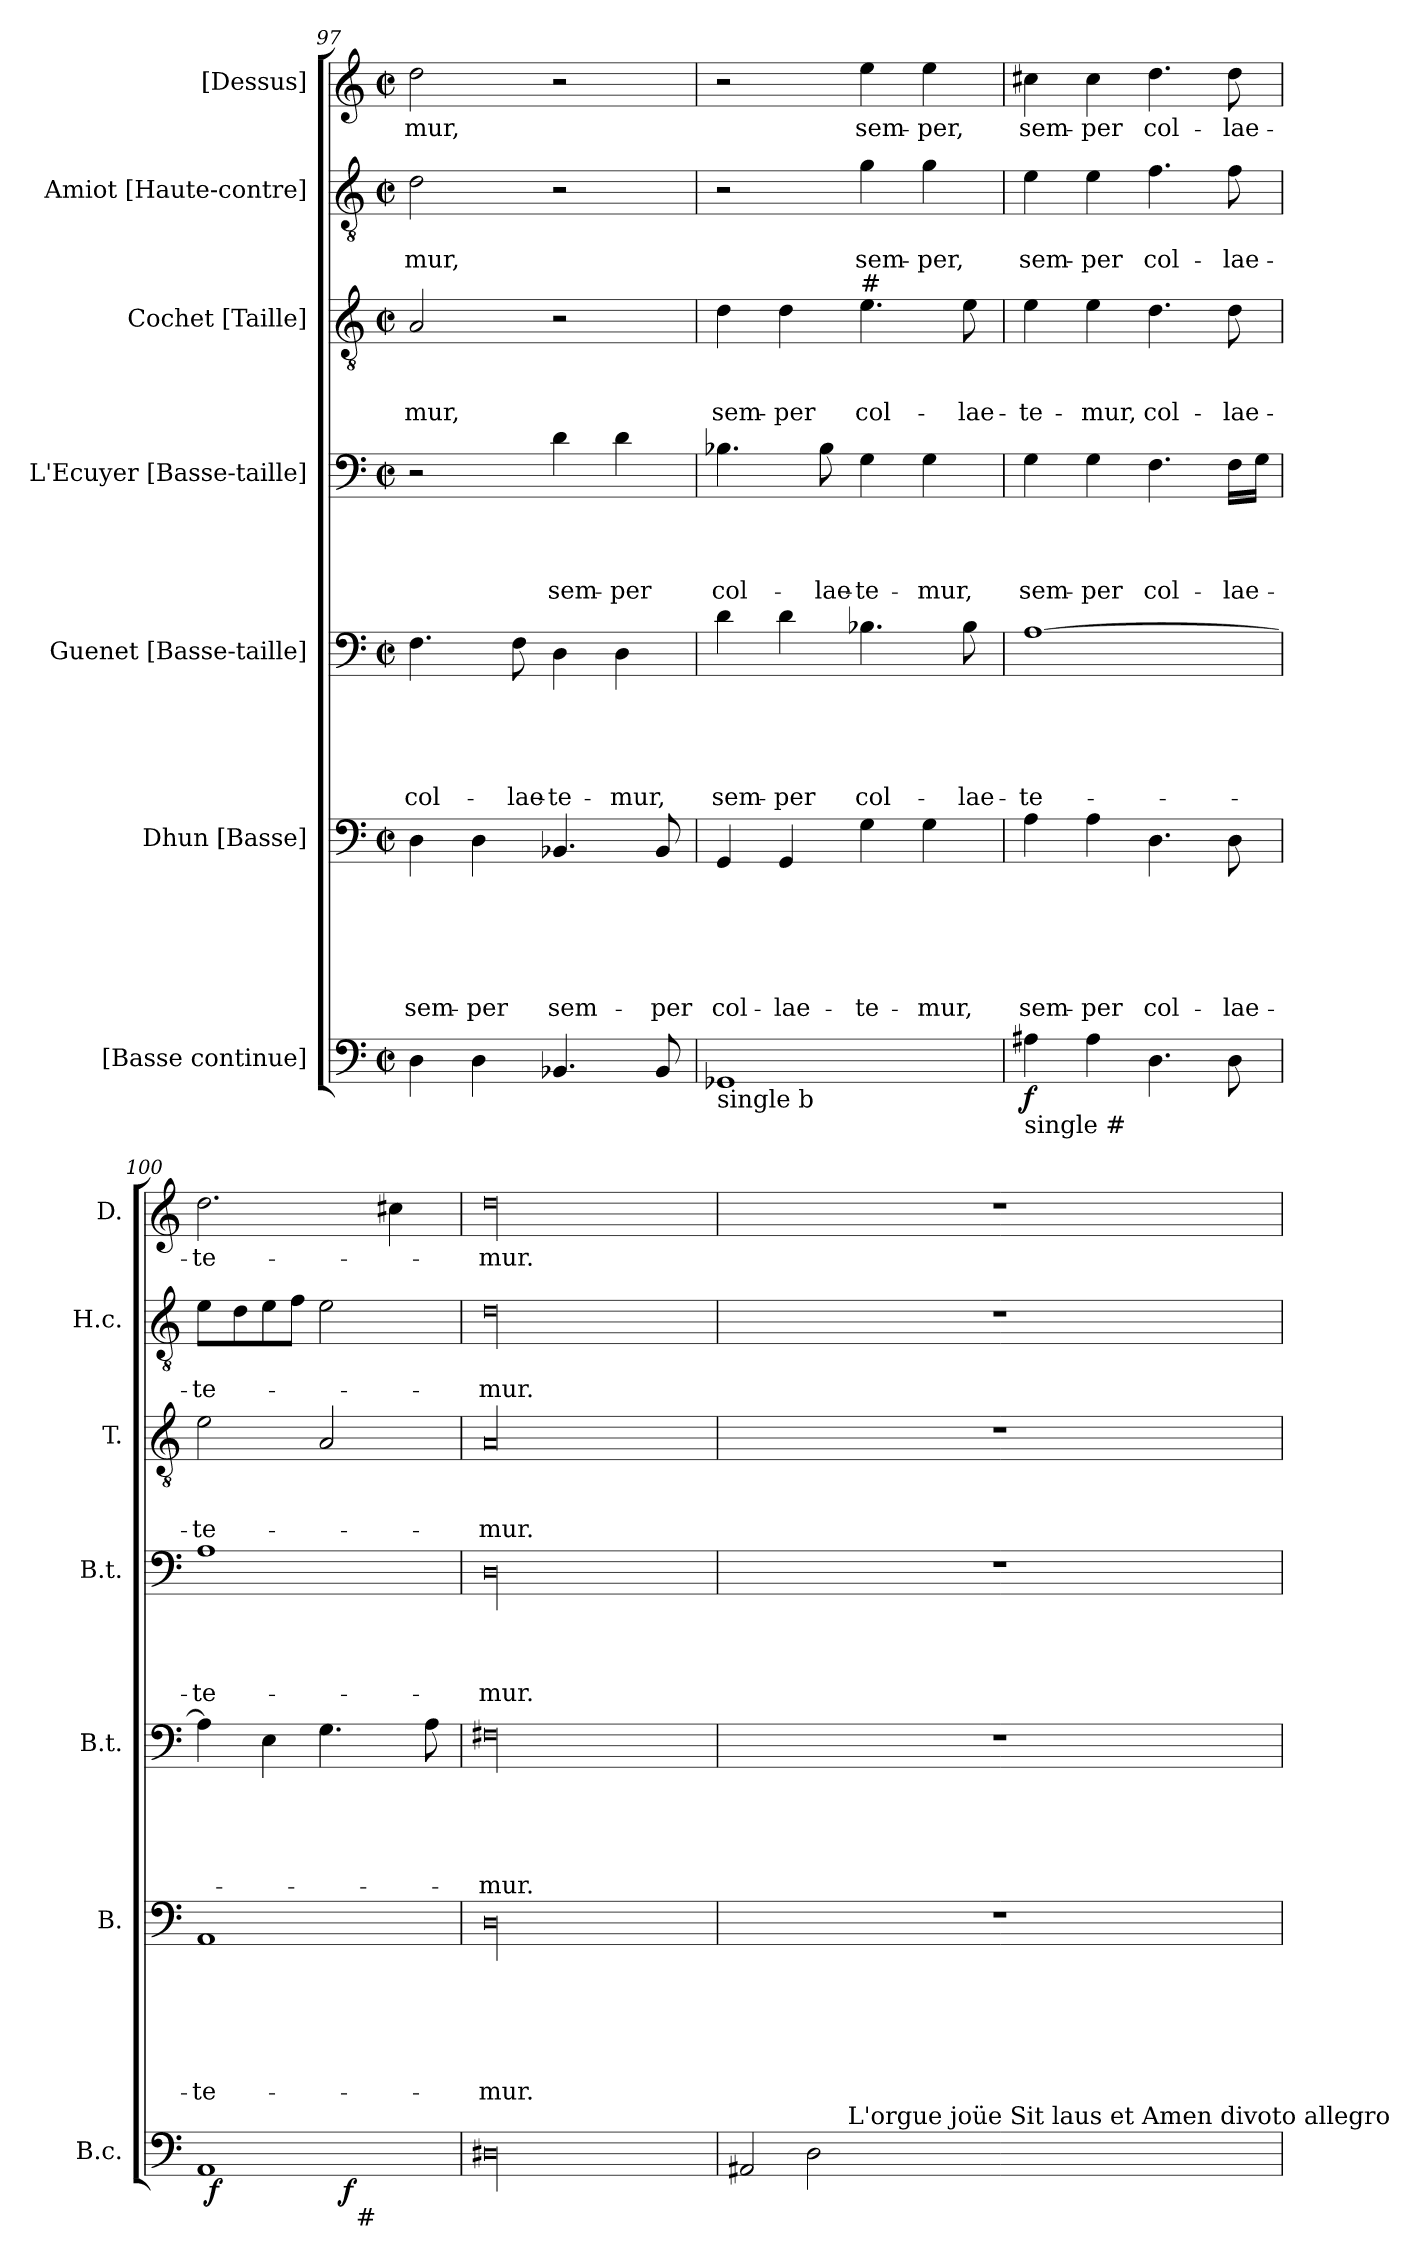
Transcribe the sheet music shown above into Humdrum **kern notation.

**kern	**dynam	**kern	**text	**text	**text	**text	**text	**text	**kern	**text	**text	**text	**text	**text	**kern	**text	**text	**text	**text	**kern	**text	**text	**text	**kern	**text	**text	**kern	**text
*part7	*part7	*part6	*part6	*part6	*part6	*part6	*part6	*part6	*part5	*part5	*part5	*part5	*part5	*part5	*part4	*part4	*part4	*part4	*part4	*part3	*part3	*part3	*part3	*part2	*part2	*part2	*part1	*part1
*staff7	*staff7	*staff6	*staff6	*staff6	*staff6	*staff6	*staff6	*staff6	*staff5	*staff5	*staff5	*staff5	*staff5	*staff5	*staff4	*staff4	*staff4	*staff4	*staff4	*staff3	*staff3	*staff3	*staff3	*staff2	*staff2	*staff2	*staff1	*staff1
*I"[Basse continue]	*	*I"Dhun [Basse]	*	*	*	*	*	*	*I"Guenet [Basse-taille]	*	*	*	*	*	*I"L'Ecuyer [Basse-taille]	*	*	*	*	*I"Cochet [Taille]	*	*	*	*I"Amiot [Haute-contre]	*	*	*I"[Dessus]	*
*I'B.c.	*	*I'B.	*	*	*	*	*	*	*I'B.t.	*	*	*	*	*	*I'B.t.	*	*	*	*	*I'T.	*	*	*	*I'H.c.	*	*	*I'D.	*
*clefF4	*	*clefF4	*	*	*	*	*	*	*clefF4	*	*	*	*	*	*clefF4	*	*	*	*	*clefGv2	*	*	*	*clefGv2	*	*	*clefG2	*
*k[]	*	*k[]	*	*	*	*	*	*	*k[]	*	*	*	*	*	*k[]	*	*	*	*	*k[]	*	*	*	*k[]	*	*	*k[]	*
*C:	*	*C:	*	*	*	*	*	*	*C:	*	*	*	*	*	*C:	*	*	*	*	*C:	*	*	*	*C:	*	*	*C:	*
*M2/2	*	*M2/2	*	*	*	*	*	*	*M2/2	*	*	*	*	*	*M2/2	*	*	*	*	*M2/2	*	*	*	*M2/2	*	*	*M2/2	*
*met(c|)	*	*met(c|)	*	*	*	*	*	*	*met(c|)	*	*	*	*	*	*met(c|)	*	*	*	*	*met(c|)	*	*	*	*met(c|)	*	*	*met(c|)	*
=97	=97	=97	=97	=97	=97	=97	=97	=97	=97	=97	=97	=97	=97	=97	=97	=97	=97	=97	=97	=97	=97	=97	=97	=97	=97	=97	=97	=97
!	!	!	!	!	!	!	!	!LO:LY:b	!	!	!	!	!	!LO:LY:b	!	!	!	!	!	!	!	!	!LO:LY:b	!	!	!LO:LY:b	!	!LO:LY:b
4D\	.	4D\	.	.	.	.	.	sem-	4.F\	.	.	.	.	col-	2r	.	.	.	.	2A/	.	.	-mur,	2d\	.	-mur,	2dd\	-mur,
!	!	!	!	!	!	!	!	!LO:LY:b	!	!	!	!	!	!	!	!	!	!	!	!	!	!	!	!	!	!	!	!
4D\	.	4D\	.	.	.	.	.	-per	.	.	.	.	.	.	.	.	.	.	.	.	.	.	.	.	.	.	.	.
!	!	!	!	!	!	!	!	!	!	!	!	!	!	!LO:LY:b	!	!	!	!	!	!	!	!	!	!	!	!	!	!
.	.	.	.	.	.	.	.	.	8F\	.	.	.	.	-lae-	.	.	.	.	.	.	.	.	.	.	.	.	.	.
!	!	!	!	!	!	!	!	!LO:LY:b	!	!	!	!	!	!LO:LY:b	!	!	!	!	!LO:LY:b	!	!	!	!	!	!	!	!	!
4.BB-X/	.	4.BB-X/	.	.	.	.	.	sem-	4D\	.	.	.	.	-te-	4d\	.	.	.	sem-	2r	.	.	.	2r	.	.	2r	.
!	!	!	!	!	!	!	!	!	!	!	!	!	!	!LO:LY:b	!	!	!	!	!LO:LY:b	!	!	!	!	!	!	!	!	!
.	.	.	.	.	.	.	.	.	4D\	.	.	.	.	-mur,	4d\	.	.	.	-per	.	.	.	.	.	.	.	.	.
!	!	!	!	!	!	!	!	!LO:LY:b	!	!	!	!	!	!	!	!	!	!	!	!	!	!	!	!	!	!	!	!
8BB-/	.	8BB-/	.	.	.	.	.	-per	.	.	.	.	.	.	.	.	.	.	.	.	.	.	.	.	.	.	.	.
=98	=98	=98	=98	=98	=98	=98	=98	=98	=98	=98	=98	=98	=98	=98	=98	=98	=98	=98	=98	=98	=98	=98	=98	=98	=98	=98	=98	=98
!LO:TX:b:t=single b	!	!	!	!	!	!	!	!	!	!	!	!	!	!	!	!	!	!	!	!	!	!	!	!	!	!	!	!
!	!	!	!	!	!	!	!	!LO:LY:b	!	!	!	!	!	!LO:LY:b	!	!	!	!	!LO:LY:b	!	!	!	!LO:LY:b	!	!	!	!	!
1GG-	.	4GG/	.	.	.	.	.	col-	4d\	.	.	.	.	sem-	4.B-X\	.	.	.	col-	4d\	.	.	sem-	2r	.	.	2r	.
!	!	!	!	!	!	!	!	!LO:LY:b	!	!	!	!	!	!LO:LY:b	!	!	!	!	!	!	!	!	!LO:LY:b	!	!	!	!	!
.	.	4GG/	.	.	.	.	.	-lae-	4d\	.	.	.	.	-per	.	.	.	.	.	4d\	.	.	-per	.	.	.	.	.
!	!	!	!	!	!	!	!	!	!	!	!	!	!	!	!	!	!	!	!LO:LY:b	!	!	!	!	!	!	!	!	!
.	.	.	.	.	.	.	.	.	.	.	.	.	.	.	8B-\	.	.	.	-lae-	.	.	.	.	.	.	.	.	.
!	!	!	!	!	!	!	!	!	!	!	!	!	!	!	!	!	!	!	!	!LO:TX:a:t=#	!	!	!	!	!	!	!	!
!	!	!	!	!	!	!	!	!LO:LY:b	!	!	!	!	!	!LO:LY:b	!	!	!	!	!LO:LY:b	!	!	!	!LO:LY:b	!	!	!LO:LY:b	!	!LO:LY:b
.	.	4G\	.	.	.	.	.	-te-	4.B-X\	.	.	.	.	col-	4G\	.	.	.	-te-	4.e\	.	.	col-	4g\	.	sem-	4ee\	sem-
!	!	!	!	!	!	!	!	!LO:LY:b	!	!	!	!	!	!	!	!	!	!	!LO:LY:b	!	!	!	!	!	!	!LO:LY:b	!	!LO:LY:b
.	.	4G\	.	.	.	.	.	-mur,	.	.	.	.	.	.	4G\	.	.	.	-mur,	.	.	.	.	4g\	.	-per,	4ee\	-per,
!	!	!	!	!	!	!	!	!	!	!	!	!	!	!LO:LY:b	!	!	!	!	!	!	!	!	!LO:LY:b	!	!	!	!	!
.	.	.	.	.	.	.	.	.	8B-\	.	.	.	.	-lae-	.	.	.	.	.	8e\	.	.	-lae-	.	.	.	.	.
=99	=99	=99	=99	=99	=99	=99	=99	=99	=99	=99	=99	=99	=99	=99	=99	=99	=99	=99	=99	=99	=99	=99	=99	=99	=99	=99	=99	=99
!LO:TX:b:t=single #	!	!	!	!	!	!	!	!	!	!	!	!	!	!	!	!	!	!	!	!	!	!	!	!	!	!	!	!
!	!LO:DY:b	!	!	!	!	!	!	!LO:LY:b	!	!	!	!	!	!LO:LY:b	!	!	!	!	!LO:LY:b	!	!	!	!LO:LY:b	!	!	!LO:LY:b	!	!LO:LY:b
4A#\	f	4A\	.	.	.	.	.	sem-	[>1A	.	.	.	.	-te-	4G\	.	.	.	sem-	4e\	.	.	-te-	4e\	.	sem-	4cc#X\	sem-
!	!	!	!	!	!	!	!	!LO:LY:b	!	!	!	!	!	!	!	!	!	!	!LO:LY:b	!	!	!	!LO:LY:b	!	!	!LO:LY:b	!	!LO:LY:b
4A#\	.	4A\	.	.	.	.	.	-per	.	.	.	.	.	.	4G\	.	.	.	-per	4e\	.	.	-mur,	4e\	.	-per	4cc#\	-per
!	!	!	!	!	!	!	!	!LO:LY:b	!	!	!	!	!	!	!	!	!	!	!LO:LY:b	!	!	!	!LO:LY:b	!	!	!LO:LY:b	!	!LO:LY:b
4.D\	.	4.D\	.	.	.	.	.	col-	.	.	.	.	.	.	4.F\	.	.	.	col-	4.d\	.	.	col-	4.f\	.	col-	4.dd\	col-
!	!	!	!	!	!	!	!	!LO:LY:b	!	!	!	!	!	!	!	!	!	!	!LO:LY:b	!	!	!	!LO:LY:b	!	!	!LO:LY:b	!	!LO:LY:b
8D\	.	8D\	.	.	.	.	.	-lae-	.	.	.	.	.	.	16F\LL	.	.	.	-lae-	8d\	.	.	-lae-	8f\	.	-lae-	8dd\	-lae-
.	.	.	.	.	.	.	.	.	.	.	.	.	.	.	16G\JJ	.	.	.	.	.	.	.	.	.	.	.	.	.
=100	=100	=100	=100	=100	=100	=100	=100	=100	=100	=100	=100	=100	=100	=100	=100	=100	=100	=100	=100	=100	=100	=100	=100	=100	=100	=100	=100	=100
!	!	!	!	!	!	!	!	!LO:LY:b	!	!	!	!	!	!	!	!	!	!	!LO:LY:b	!	!	!	!LO:LY:b	!	!	!LO:LY:b	!	!LO:LY:b
*^	*	*	*	*	*	*	*	*	*	*	*	*	*	*	*	*	*	*	*	*	*	*	*	*	*	*	*	*
*	*^	*	*	*	*	*	*	*	*	*	*	*	*	*	*	*	*	*	*	*	*	*	*	*	*	*	*	*	*
*	*	*^	*	*	*	*	*	*	*	*	*	*	*	*	*	*	*	*	*	*	*	*	*	*	*	*	*	*	*	*
1AA<	32ryy	2ryy	2ryy	.	1AA	.	.	.	.	.	-te-	4A\]	.	.	.	.	.	1A	.	.	.	-te-	2e\	.	.	-te-	8e\L	.	-te-	2.dd\	-te-
!	!	!	!	!LO:DY:b	!	!	!	!	!	!	!	!	!	!	!	!	!	!	!	!	!	!	!	!	!	!	!	!	!	!	!
.	2ryy	.	.	f	.	.	.	.	.	.	.	.	.	.	.	.	.	.	.	.	.	.	.	.	.	.	.	.	.	.	.
.	.	.	.	.	.	.	.	.	.	.	.	.	.	.	.	.	.	.	.	.	.	.	.	.	.	.	8d\	.	.	.	.
.	.	.	.	.	.	.	.	.	.	.	.	4E\	.	.	.	.	.	.	.	.	.	.	.	.	.	.	8e\	.	.	.	.
.	.	.	.	.	.	.	.	.	.	.	.	.	.	.	.	.	.	.	.	.	.	.	.	.	.	.	8f\J	.	.	.	.
.	.	16ryy	16.ryy	.	.	.	.	.	.	.	.	4.G\	.	.	.	.	.	.	.	.	.	.	2A/	.	.	.	2e\	.	.	.	.
.	4...ryy	.	.	.	.	.	.	.	.	.	.	.	.	.	.	.	.	.	.	.	.	.	.	.	.	.	.	.	.	.	.
!	!	!	!	!LO:DY:b	!	!	!	!	!	!	!	!	!	!	!	!	!	!	!	!	!	!	!	!	!	!	!	!	!	!	!
.	.	4..ryy	.	f	.	.	.	.	.	.	.	.	.	.	.	.	.	.	.	.	.	.	.	.	.	.	.	.	.	.	.
!	!	!	!LO:TX:b:t=#	!	!	!	!	!	!	!	!	!	!	!	!	!	!	!	!	!	!	!	!	!	!	!	!	!	!	!	!
.	.	.	4ryy	.	.	.	.	.	.	.	.	.	.	.	.	.	.	.	.	.	.	.	.	.	.	.	.	.	.	.	.
.	.	.	.	.	.	.	.	.	.	.	.	.	.	.	.	.	.	.	.	.	.	.	.	.	.	.	.	.	.	4cc#X\	.
.	.	.	8ryy	.	.	.	.	.	.	.	.	.	.	.	.	.	.	.	.	.	.	.	.	.	.	.	.	.	.	.	.
.	.	.	.	.	.	.	.	.	.	.	.	8A\	.	.	.	.	.	.	.	.	.	.	.	.	.	.	.	.	.	.	.
.	.	.	32ryy	.	.	.	.	.	.	.	.	.	.	.	.	.	.	.	.	.	.	.	.	.	.	.	.	.	.	.	.
=101	=101	=101	=101	=101	=101	=101	=101	=101	=101	=101	=101	=101	=101	=101	=101	=101	=101	=101	=101	=101	=101	=101	=101	=101	=101	=101	=101	=101	=101	=101	=101
!LO:TX:b:t=single #	!	!	!	!	!	!	!	!	!	!	!	!	!	!	!	!	!	!	!	!	!	!	!	!	!	!	!	!	!	!	!
!	!	!	!	!	!	!	!	!	!	!	!LO:LY:b	!	!	!	!	!	!LO:LY:b	!	!	!	!	!LO:LY:b	!	!	!	!LO:LY:b	!	!	!LO:LY:b	!	!LO:LY:b
*v	*v	*v	*v	*	*	*	*	*	*	*	*	*	*	*	*	*	*	*	*	*	*	*	*	*	*	*	*	*	*	*	*
00D#	.	00D	.	.	.	.	.	-mur.	00F#X	.	.	.	.	-mur.	00D	.	.	.	-mur.	00A	.	.	-mur.	00d	.	-mur.	00dd	-mur.
!!LO:PB:g=z
=102!	=102!	=102!	=102!	=102!	=102!	=102!	=102!	=102!	=102!	=102!	=102!	=102!	=102!	=102!	=102!	=102!	=102!	=102!	=102!	=102!	=102!	=102!	=102!	=102!	=102!	=102!	=102!	=102!
!LO:TX:b:t=single #	!	!	!	!	!	!	!	!	!	!	!	!	!	!	!	!	!	!	!	!	!	!	!	!	!	!	!	!
*^	*	*	*	*	*	*	*	*	*	*	*	*	*	*	*	*	*	*	*	*	*	*	*	*	*	*	*	*
2AA#/	2ryy	.	1r	.	.	.	.	.	.	1r	.	.	.	.	.	1r	.	.	.	.	1r	.	.	.	1r	.	.	1r	.
2D\	8ryy	.	.	.	.	.	.	.	.	.	.	.	.	.	.	.	.	.	.	.	.	.	.	.	.	.	.	.	.
.	32ryy	.	.	.	.	.	.	.	.	.	.	.	.	.	.	.	.	.	.	.	.	.	.	.	.	.	.	.	.
!	!LO:TX:a:t=L'orgue joüe Sit laus et Amen divoto allegro	!	!	!	!	!	!	!	!	!	!	!	!	!	!	!	!	!	!	!	!	!	!	!	!	!	!	!	!
.	4ryy	.	.	.	.	.	.	.	.	.	.	.	.	.	.	.	.	.	.	.	.	.	.	.	.	.	.	.	.
.	16.ryy	.	.	.	.	.	.	.	.	.	.	.	.	.	.	.	.	.	.	.	.	.	.	.	.	.	.	.	.
*v	*v	*	*	*	*	*	*	*	*	*	*	*	*	*	*	*	*	*	*	*	*	*	*	*	*	*	*	*	*
=	=	=	=	=	=	=	=	=	=	=	=	=	=	=	=	=	=	=	=	=	=	=	=	=	=	=	=	=
*-	*-	*-	*-	*-	*-	*-	*-	*-	*-	*-	*-	*-	*-	*-	*-	*-	*-	*-	*-	*-	*-	*-	*-	*-	*-	*-	*-	*-
